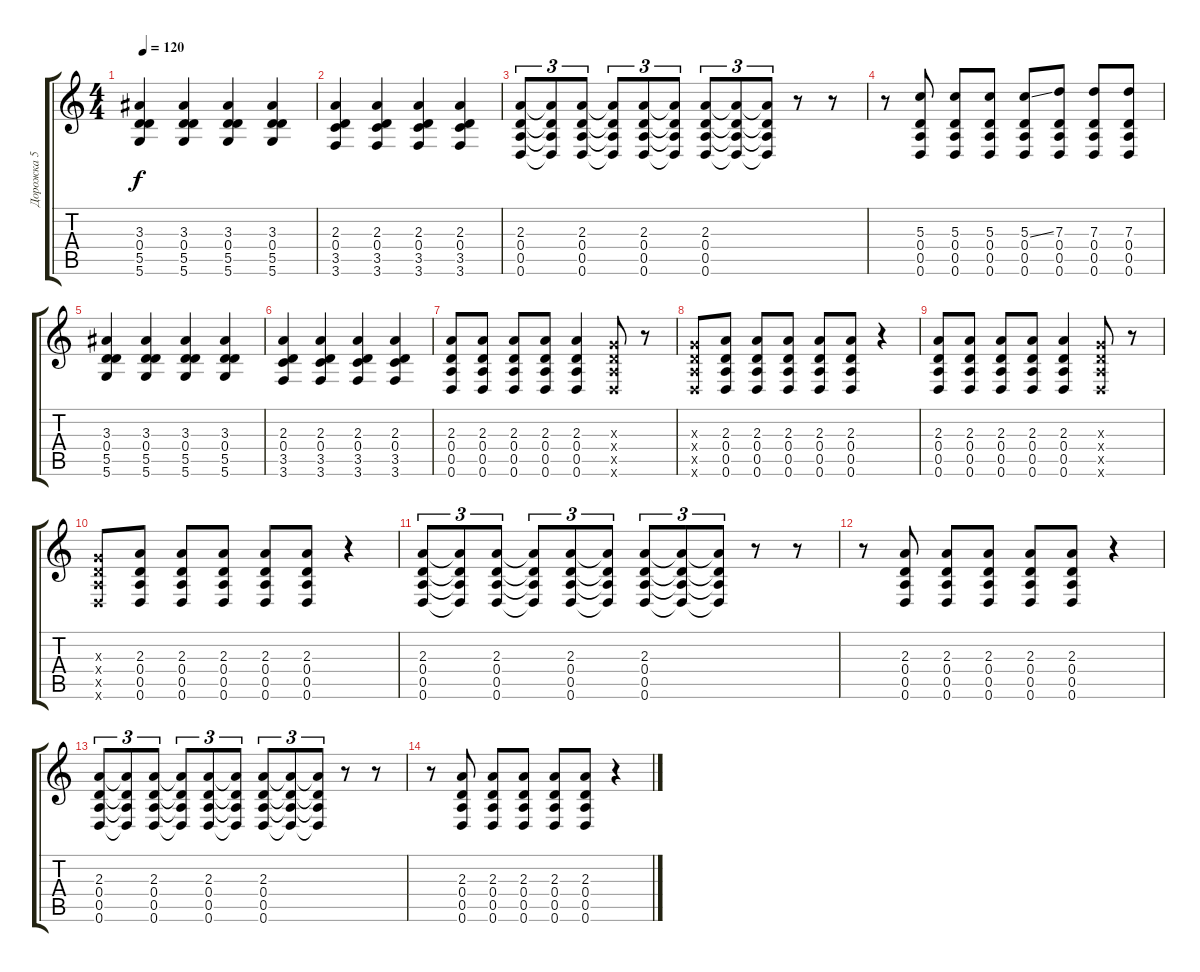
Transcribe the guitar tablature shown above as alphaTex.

\track ("Дорожка 5" "Дорожка 5") {instrument distortionguitar}
\staff {score tabs}
\tuning (E4 B3 G3 D3 A2 D2) {hide}
\ts (4 4)
\tempo 120
\clef g2
\ks c
(3.3 0.4 5.5 5.6).4{dy f} (3.3 0.4 5.5 5.6).4 (3.3 0.4 5.5 5.6).4 (3.3 0.4 5.5 5.6).4 |
(2.3 0.4 3.5 3.6).4 (2.3 0.4 3.5 3.6).4 (2.3 0.4 3.5 3.6).4 (2.3 0.4 3.5 3.6).4 |
(2.3 0.4 0.5 0.6).8{tu (3 2)} (2.3{t} 0.4{t} 0.5{t} 0.6{t}).8{tu (3 2)} (2.3 0.4 0.5 0.6).8{tu (3 2)} (2.3{t} 0.4{t} 0.5{t} 0.6{t}).8{tu (3 2)} (2.3 0.4 0.5 0.6).8{tu (3 2)} (2.3{t} 0.4{t} 0.5{t} 0.6{t}).8{tu (3 2)} (2.3 0.4 0.5 0.6).8{tu (3 2)} (2.3{t} 0.4{t} 0.5{t} 0.6{t}).8{tu (3 2)} (2.3{t} 0.4{t} 0.5{t} 0.6{t}).8{tu (3 2)} r.8 r.8 |
r.8 (5.3 0.4 0.5 0.6).8 (5.3 0.4 0.5 0.6).8 (5.3 0.4 0.5 0.6).8 (5.3{ss} 0.4 0.5 0.6).8 (7.3 0.4 0.5 0.6).8 (7.3 0.4 0.5 0.6).8 (7.3 0.4 0.5 0.6).8 |
(3.3 0.4 5.5 5.6).4 (3.3 0.4 5.5 5.6).4 (3.3 0.4 5.5 5.6).4 (3.3 0.4 5.5 5.6).4 |
(2.3 0.4 3.5 3.6).4 (2.3 0.4 3.5 3.6).4 (2.3 0.4 3.5 3.6).4 (2.3 0.4 3.5 3.6).4 |
(2.3 0.4 0.5 0.6).8 (2.3 0.4 0.5 0.6).8 (2.3 0.4 0.5 0.6).8 (2.3 0.4 0.5 0.6).8 (2.3 0.4 0.5 0.6).4 (0.3{x} 0.4{x} 0.5{x} 0.6{x}).8 r.8 |
(0.3{x} 0.4{x} 0.5{x} 0.6{x}).8 (2.3 0.4 0.5 0.6).8 (2.3 0.4 0.5 0.6).8 (2.3 0.4 0.5 0.6).8 (2.3 0.4 0.5 0.6).8 (2.3 0.4 0.5 0.6).8 r.4 |
(2.3 0.4 0.5 0.6).8 (2.3 0.4 0.5 0.6).8 (2.3 0.4 0.5 0.6).8 (2.3 0.4 0.5 0.6).8 (2.3 0.4 0.5 0.6).4 (0.3{x} 0.4{x} 0.5{x} 0.6{x}).8 r.8 |
(0.3{x} 0.4{x} 0.5{x} 0.6{x}).8 (2.3 0.4 0.5 0.6).8 (2.3 0.4 0.5 0.6).8 (2.3 0.4 0.5 0.6).8 (2.3 0.4 0.5 0.6).8 (2.3 0.4 0.5 0.6).8 r.4 |
(2.3 0.4 0.5 0.6).8{tu (3 2)} (2.3{t} 0.4{t} 0.5{t} 0.6{t}).8{tu (3 2)} (2.3 0.4 0.5 0.6).8{tu (3 2)} (2.3{t} 0.4{t} 0.5{t} 0.6{t}).8{tu (3 2)} (2.3 0.4 0.5 0.6).8{tu (3 2)} (2.3{t} 0.4{t} 0.5{t} 0.6{t}).8{tu (3 2)} (2.3 0.4 0.5 0.6).8{tu (3 2)} (2.3{t} 0.4{t} 0.5{t} 0.6{t}).8{tu (3 2)} (2.3{t} 0.4{t} 0.5{t} 0.6{t}).8{tu (3 2)} r.8 r.8 |
r.8 (2.3 0.4 0.5 0.6).8 (2.3 0.4 0.5 0.6).8 (2.3 0.4 0.5 0.6).8 (2.3 0.4 0.5 0.6).8 (2.3 0.4 0.5 0.6).8 r.4 |
(2.3 0.4 0.5 0.6).8{tu (3 2)} (2.3{t} 0.4{t} 0.5{t} 0.6{t}).8{tu (3 2)} (2.3 0.4 0.5 0.6).8{tu (3 2)} (2.3{t} 0.4{t} 0.5{t} 0.6{t}).8{tu (3 2)} (2.3 0.4 0.5 0.6).8{tu (3 2)} (2.3{t} 0.4{t} 0.5{t} 0.6{t}).8{tu (3 2)} (2.3 0.4 0.5 0.6).8{tu (3 2)} (2.3{t} 0.4{t} 0.5{t} 0.6{t}).8{tu (3 2)} (2.3{t} 0.4{t} 0.5{t} 0.6{t}).8{tu (3 2)} r.8 r.8 |
r.8 (2.3 0.4 0.5 0.6).8 (2.3 0.4 0.5 0.6).8 (2.3 0.4 0.5 0.6).8 (2.3 0.4 0.5 0.6).8 (2.3 0.4 0.5 0.6).8 r.4
